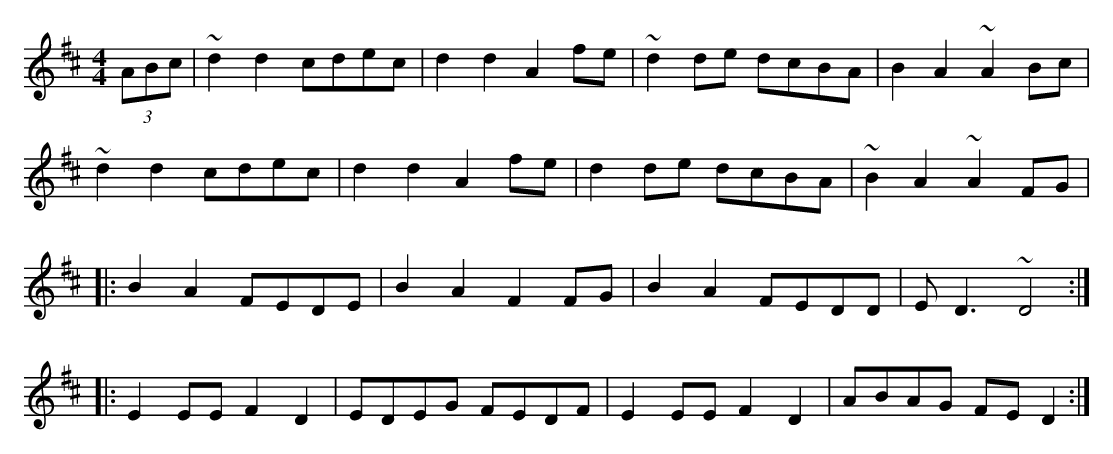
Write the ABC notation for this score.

X:1
M:4/4
K:D
(3ABc|~d2d2 cdec|d2d2 A2fe|~d2de dcBA|B2A2 ~A2Bc|
~d2d2 cdec|d2d2 A2fe|d2de dcBA|~B2A2 ~A2FG|
|:B2A2 FEDE|B2A2 F2FG|B2A2 FEDD|ED3 ~D4:|
|:E2EE F2D2|EDEG FEDF|E2EE F2D2|ABAG FED2:|
